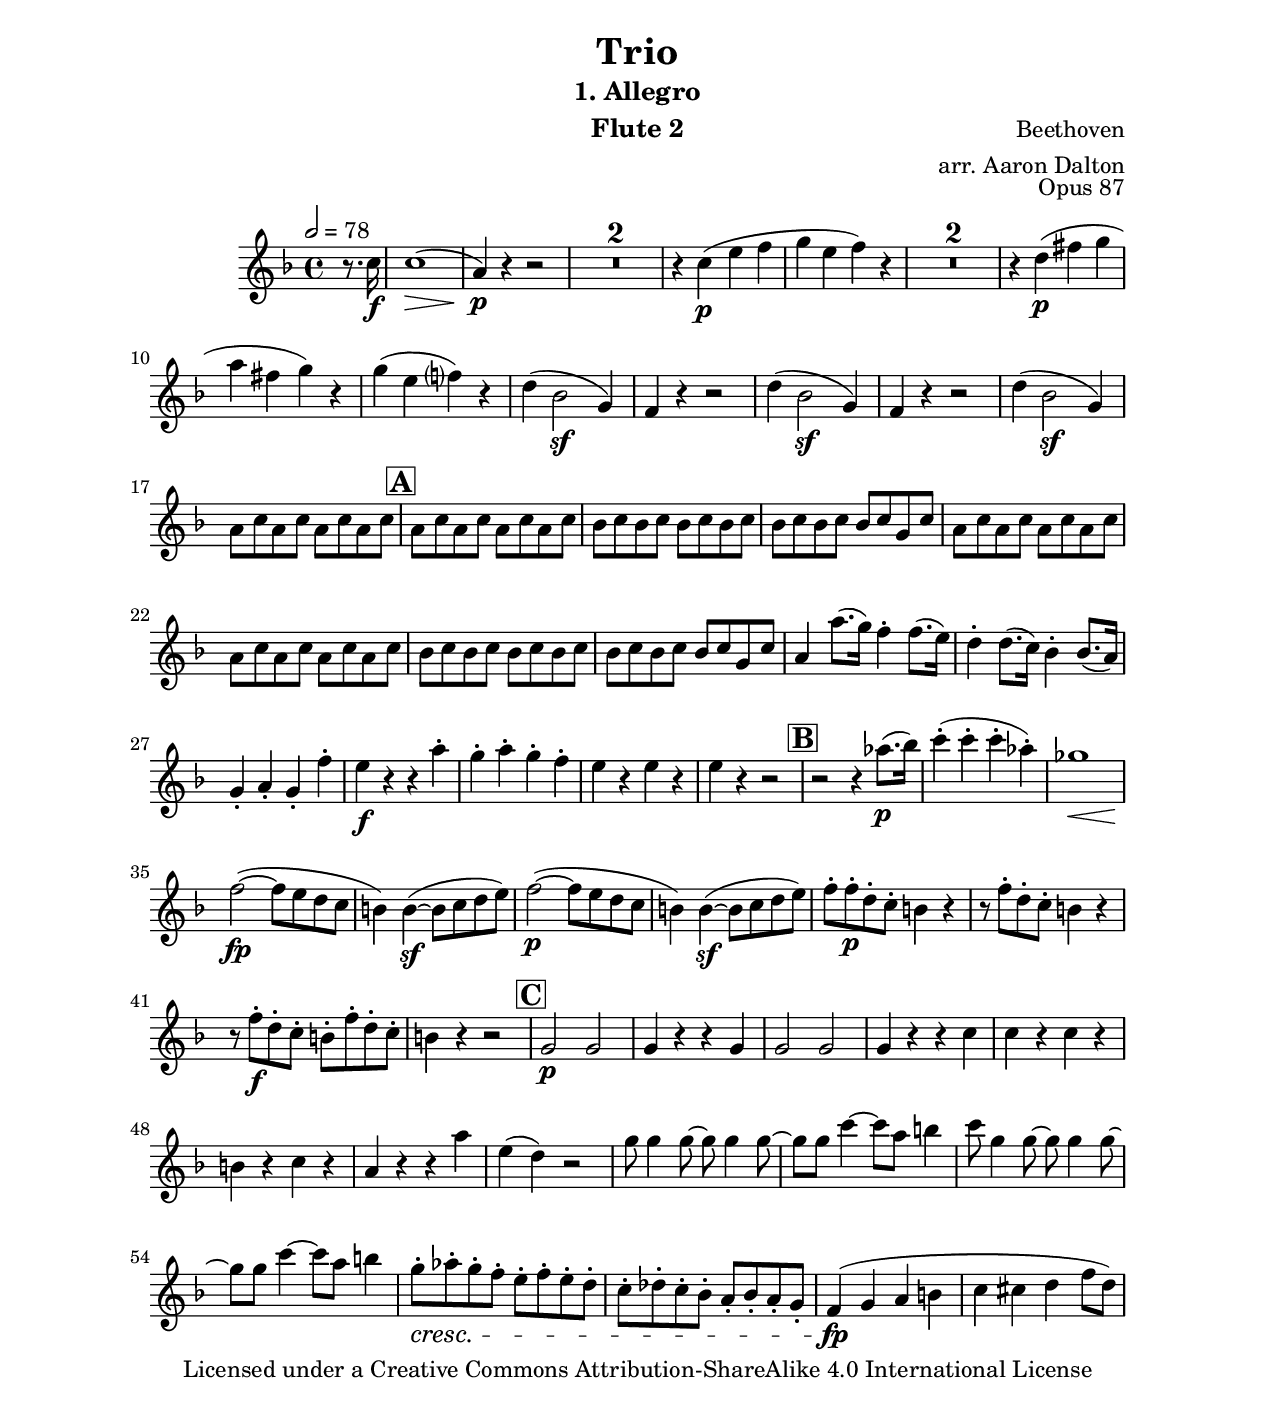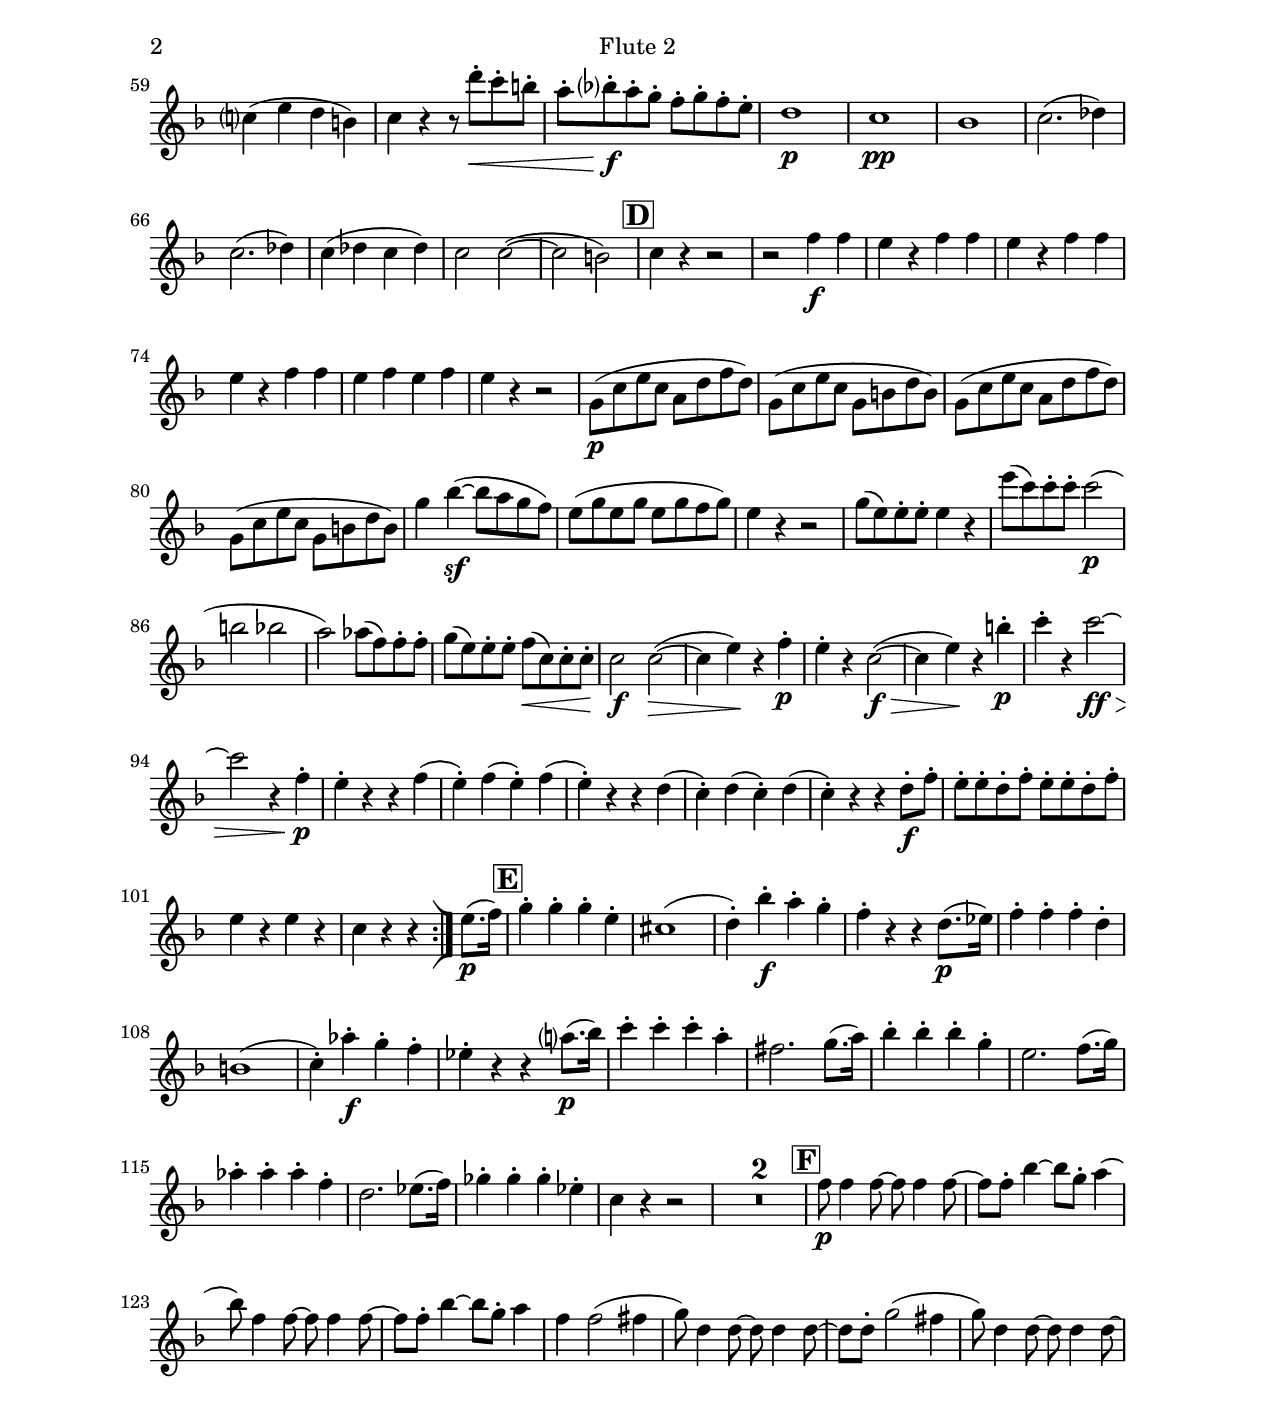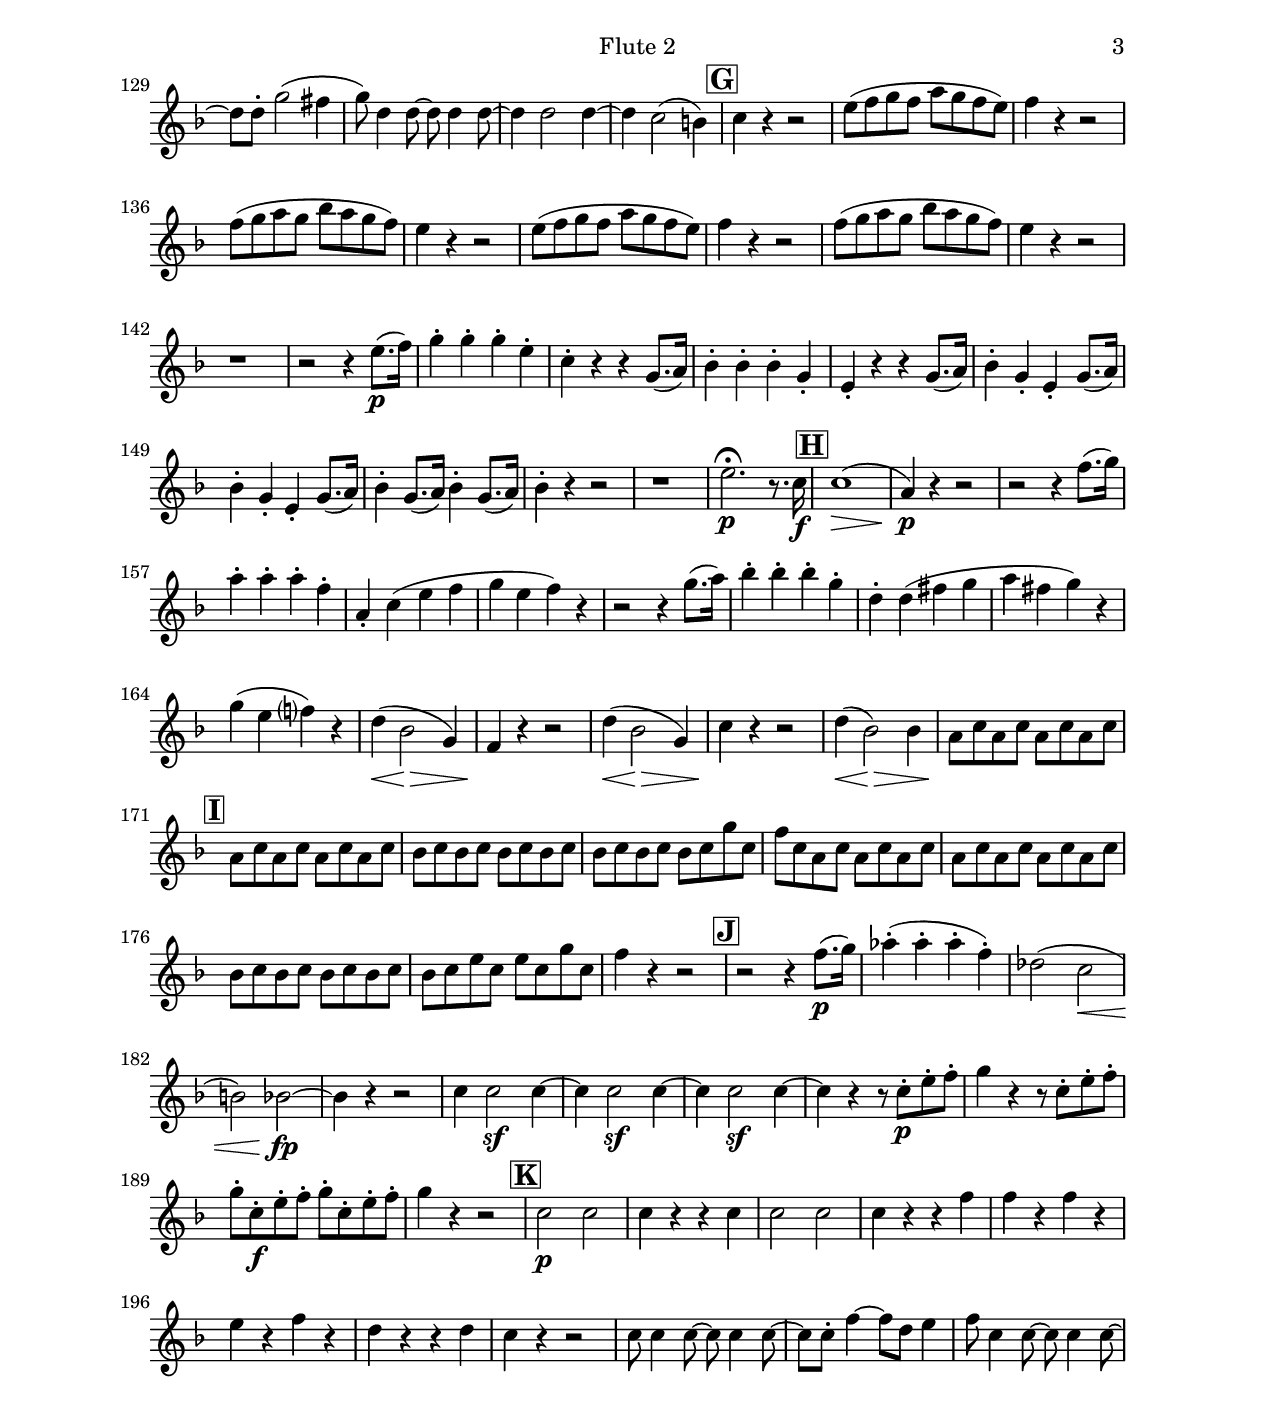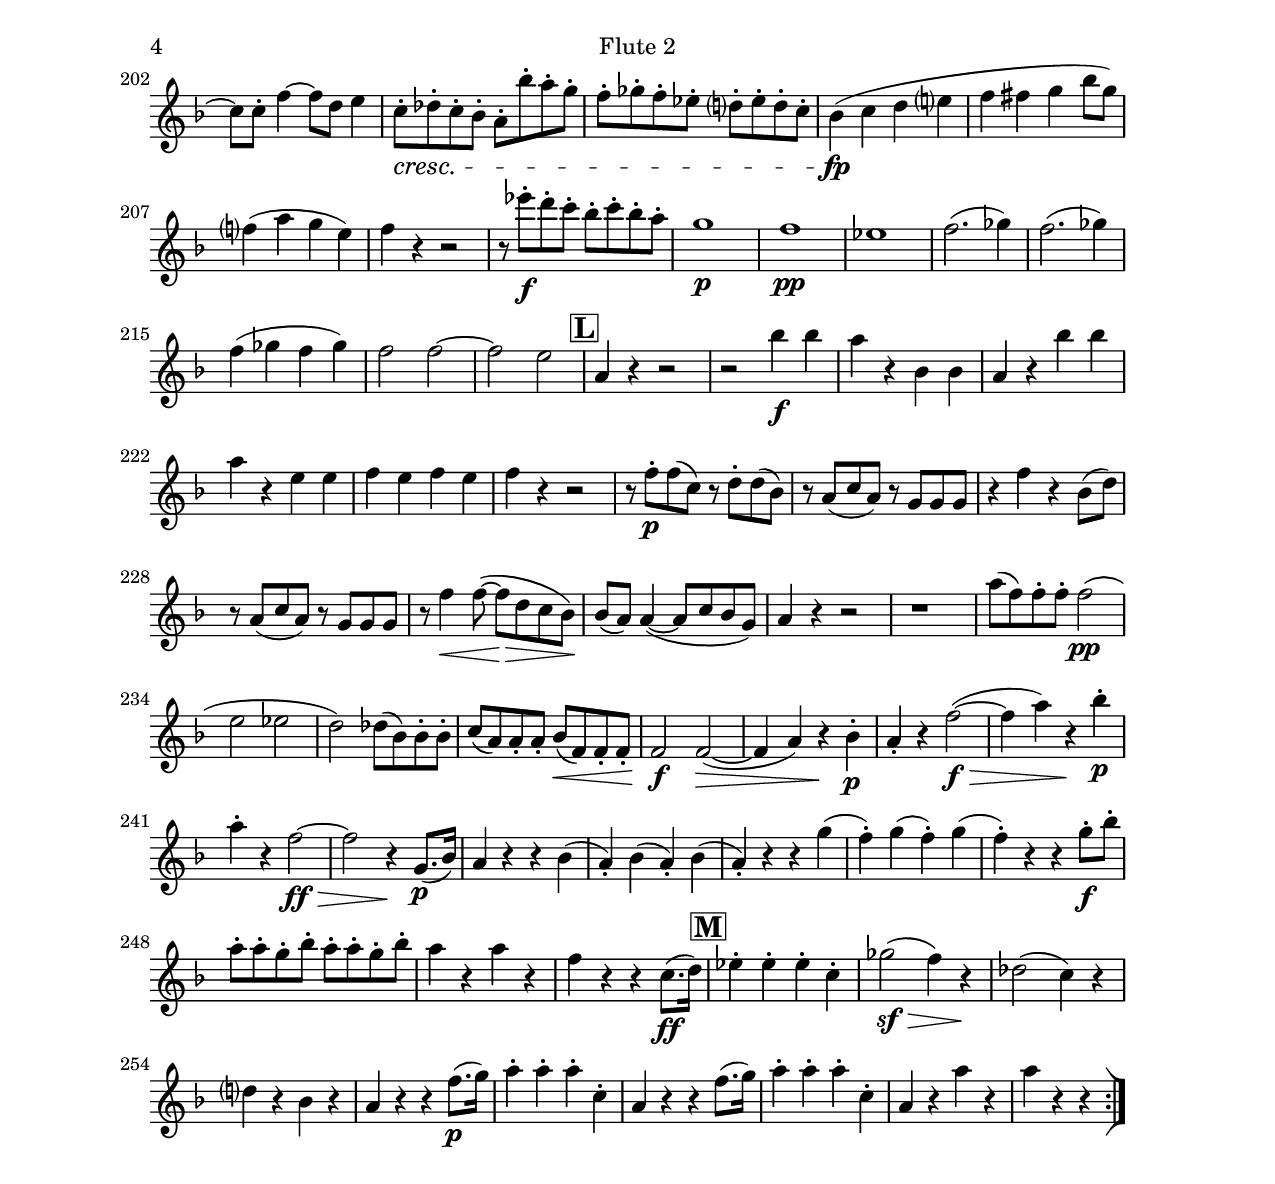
\version "2.20.0"

twoNotes = \relative c'' {
    \time 4/4
    \key c \major
    \tempo 2 = 78
    \clef "treble"

    \set Score.markFormatter = #format-mark-box-alphabet
    \accidentalStyle Score.modern-cautionary
    \compressFullBarRests

    % Bars 1-9
    \partial 4 r8. g16\f |
    g1(\> |
    e4\p) r r2 |
    R1*2
    r4 g(\p b c |
    d b c) r |
    R1*2
    r4 a(\p cis d |
    
    % Bars 10-16
    e cis d) r |
    d( b c) r |
    a( f2\sf d4) |
    c4 r r2 |
    a'4( f2\sf d4) |
    c4 r r2 |
    a'4( f2\sf d4) |

    % Bars 17-20
    e8 g e g e g e g | \mark \default
    e g e g e g e g |
    f g f g f g f g |
    f g f g f g d g |

    % Bars 21-25
    e8 g e g e g e g |
    e g e g e g e g |
    f g f g f g f g |
    f g f g f g d g |
    e4 e'8.( d16) c4-. c8.( b16) |

    % Bars 26-31
    a4-. a8.( g16) f4-. f8.( e16) |
    d4-. e-. d-. c'-. |
    b4\f r r e-. |
    d-. e-. d-. c-. |
    b r b r |
    b r r2 | \mark \default

    % Bars 32-37
    r2 r4 ees8.(\p f16) |
    g4-.( g-. g-. ees-.) |
    des1\< |
    c2~(\fp c8 b a g |
    fis4) fis4~(\sf fis8 g a b) |
    c2~(\p c8 b a g |

    % Bars 38-42
    fis4) fis4~(\sf fis8 g a b) |
    c8-. c-.\p a-. g-. fis4 r |
    r8 c'-. a-. g-. fis4 r |
    r8 c'-.\f a-. g-. fis-. c'-. a-. g-. |
    fis4 r r2 | \mark \default

    % Bars 43-50
    d2\p d |
    d4 r r d |
    d2 d |
    d4 r r g |
    g r g r |
    fis r g r |
    e r r e' |
    b( a) r2 |

    % Bars 51-55
    d8 d4 d8~ d d4 d8~ |
    d8 d g4~ g8 e fis4 |
    g8 d4 d8~ d d4 d8~ |
    d d g4~ g8 e fis4 |
    d8-.\cresc ees-. d-. c-. b-. c-. b-. a-. |

    % Bars 56-61
    g-. aes-. g-. f-. e-. f-. e-. d-. |
    c4(\fp d e fis |
    g gis a c8 a) |
    g4( b a fis) |
    g4 r r8 a'-.\< g-. fis-. |
    e8-. f-.\f e-. d-. c-. d-. c-. b-. |

    % Bars 62-70
    a1\p |
    g1\pp |
    f1 |
    g2.( aes4) |
    g2.( aes4) |
    g4( aes g aes) |
    g2 g2~( |
    g2 fis) | \mark \default
    g4 r r2 |

    % Bars 71-77
    r2 c4\f c |
    b r c c |
    b r c c |
    b r c c |
    b c b c |
    b r r2 |
    d,8(\p g b g e a c a) |

    % Bars 78-82
    d,8( g b g d fis a fis) |
    d8( g b g e a c a) |
    d,( g b g d fis a fis) |
    d'4 f~(\sf f8 e d c) |
    b8( d b d b d c d) |

    % Bars 83-89
    b4 r r2 |
    d8( b) b-. b-. b4 r |
    b'8( g) g-. g-. g2(\p |
    fis2 f |
    e) ees8( c) c-. c-. |
    d( b) b-. b-. c(\< g) g-. g-. |
    g2\f g~(\> |
    
    % Bars 90-96
    g4 b)\! r4 c-.\p |
    b-. r g2~(\f\> |
    g4 b)\! r fis'-.\p |
    g-. r g2~\ff\> |
    g2 r4 c,-.\p |
    b-. r r c( |
    b-.) c( b-.) c( |
    
    % Bars 97-102
    b-.) r r a( |
    g-.) a( g-.) a( |
    g-.) r r a8-.\f c-. |
    b-. b-. a-. c-. b-. b-. a-. c-. |
    b4 r b r |
    g r r \bar ":|]" 
    
    % Bars 102-109
    b8.(\p c16) | \mark \default
    d4-. d-. d-. b-. |
    gis1( |
    a4-.) f'-.\f e-. d-. |
    c-. r r a8.(\p bes16) |
    c4-. c-. c-. a-. |
    fis1( |
    g4-.) ees'-.\f d-. c-. |

    % Bars 110-116
    bes4-. r r e8.(\p f16) |
    g4-. g-. g-. e-. |
    cis2. d8.( e16) |
    f4-. f-. f-. d-. |
    b2. c8.( d16) |
    ees4-. ees-. ees-. c-. |
    a2. bes8.( c16) |

    % Bars 117-123
    des4-. des-. des-. bes-. |
    g4 r r2 |
    R1*2 \mark \default
    c8\p c4 c8~ c c4 c8~ |
    c8 c-. f4~ f8 d-. e4( |
    f8) c4 c8~ c c4 c8~ |

    % Bars 124-128
    c8 c-. f4~ f8 d-. e4 |
    c c2( cis4 |
    d8) a4 a8~ a a4 a8~ |
    a a-. d2( cis4 |
    d8) a4 a8~ a a4 a8~ |

    % Bars 129-134
    a8 a-. d2( cis4 |
    d8) a4 a8~ a a4 a8~ |
    a4 a2 a4~ |
    a4 g2( fis4) | \mark \default
    g4 r r2 |
    b8( c d c e d c b) |

    % Bars 135-140
    c4 r r2 |
    c8( d e d f e d c) |
    b4 r r2 |
    b8( c d c e d c b) |
    c4 r r2 |
    c8( d e d f e d c) |

    % Bars 141-147
    b4 r r2 |
    r1 |
    r2 r4 b8.(\p c16) |
    d4-. d-. d-. b-. |
    g-. r4 r d8.( e16) |
    f4-. f-. f-. d-. |
    b-. r r d8.( e16) |

    % Bars 148-155
    f4-. d-. b-. d8.( e16) |
    f4-. d-. b-. d8.( e16) |
    f4-. d8.( e16) f4-. d8.( e16) |
    f4-. r r2 |
    r1 |
    b2.\fermata\p r8. g16\f | \mark \default
    g1(\> |
    e4)\p r r2 |

    % Bars 156-163
    r2 r4 c'8.( d16) | e4-. e-. e-. c-. |
    e,-. g( b c |
    d b c) r4 |
    r2 r4 d8.( e16) |
    f4-. f-. f-. d-. |
    a-. a( cis d |
    e cis d) r |

    % Bars 164-171
    d( b c) r |
    a4(\< f2\> d4) |
    c\! r r2 |
    a'4(\< f2\> d4) |
    g4\! r r2 |
    a4(\< f2\>) f4 |
    e8\! g e g e g e g | \mark \default
    e g e g e g e g |

    % Bars 172-176
    f8 g f g f g f g |
    f g f g f g d' g, |
    c g e g e g e g |
    e g e g e g e g |
    f g f g f g f g |

    % Bars 177-184
    f8 g b g b g d' g, |
    c4 r r2 | \mark \default
    r2 r4 c8.(\p d16) |
    ees4-.( ees-. ees-. c-.) |
    aes2( g\< |
    fis2) f~\fp |
    f4 r r2 |
    g4 g2\sf g4~ |

    % Bars 185-191
    g4 g2\sf g4~ |
    g g2\sf g4~ |
    g r r8 g-.\p b-. c-. |
    d4 r r8 g,-. b-. c-. |
    d-. g,-.\f b-. c-. d-. g,-. b-. c-. |
    d4 r r2 | \mark \default
    g,2\p g |

    % Bars 192-198
    g4 r r g |
    g2 g |
    g4 r r c |
    c r c r |
    b r c r |
    a r r a |
    g r r2 |

    % Bars 199-203
    g8 g4 g8~ g g4 g8~ |
    g g-. c4~ c8 a b4 |
    c8 g4 g8~ g g4 g8~ |
    g g-. c4~ c8 a b4 |
    g8-.\cresc aes-. g-. f-. e-. f'-. e-. d-. |

    % Bars 204-109
    c8-. des-. c-. bes-. a-. bes-. a-. g-. |
    f4(\fp g a b |
    c cis d f8 d) |
    c4( e d b) |
    c4 r r2 |
    r8 bes'-.\f a-. g-. f-. g-. f-. e-. |

    % Bars 210-220
    d1\p |
    c\pp |
    bes |
    c2.( des4) |
    c2.( des4) |
    c4( des c des) |
    c2 c2~ |
    c2 b | \mark \default
    e,4 r r2 |
    r2 f'4\f f |
    e r f, f |

    % Bars 221-227
    e4 r f' f |
    e r b b |
    c b c b |
    c r r2 |
    r8 c-.\p c( g) r a-. a( f) |
    r e( g e) r d d d |
    r4 c' r f,8( a) |

    % Bars 228-234
    r8 e( g e) r d d d |
    r8 c'4\< c8~( c\> a g f) |
    f(\! e) e4~( e8 g f d) |
    e4 r r2 |
    r1 |
    e'8( c) c-. c-. c2(\pp
    b bes |

    % Bars 235-243
    a) aes8( f) f-. f-. |
    g( e) e-. e-. f(\< c) c-. c-. |
    c2\f c2~(\> |
    c4 e) r\! f4-.\p |
    e-. r c'2~(\f\> |
    c4 e) r\! f-.\p |
    e-. r c2~\ff\> |
    c2 r4\! d,8.(\p f16) |
    e4 r r f( |
    
    % Bars 244-251
    e-.) f( e-.) f( |
    e-.) r r d'( |
    c-.) d( c-.) d( |
    c-.) r r d8-.\f f-. |
    e-. e-. d-. f-. e-. e-. d-. f-. |
    e4 r e r |
    c r r g8.(\ff a16) | \mark \default
    bes4-. bes-. bes-. g-. |

    % Bars 252-END
    des'2(\sf\> c4) r\! |
    aes2( g4) r |
    a4 r f r |
    e r r c'8.(\p d16) |
    e4-. e-. e-. g,-. |
    e4 r r c'8.( d16) |
    e4-. e-. e-. g,-. |
    e r e' r |
    e r r \bar ":|]"
}


\paper {
  #(set-paper-size "letter")
  top-margin = 1\in
  bottom-margin = 1\in
  left-margin = 1\in
  right-margin = 1\in
}

\header {
    instrument = "Flute 2"
    title = "Trio"
    subtitle = "1. Allegro"
    opus = "Opus 87"
    composer = "Beethoven"
    arranger = "arr. Aaron Dalton"
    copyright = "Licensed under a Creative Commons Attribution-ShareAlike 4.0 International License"
}

\score
{
    %\new Staff \twoNotes
    \new Staff \transpose c f \twoNotes
    \layout {
        #(layout-set-staff-size 20)
    }
    \midi {
        \tempo 2 = 78
    }
}


